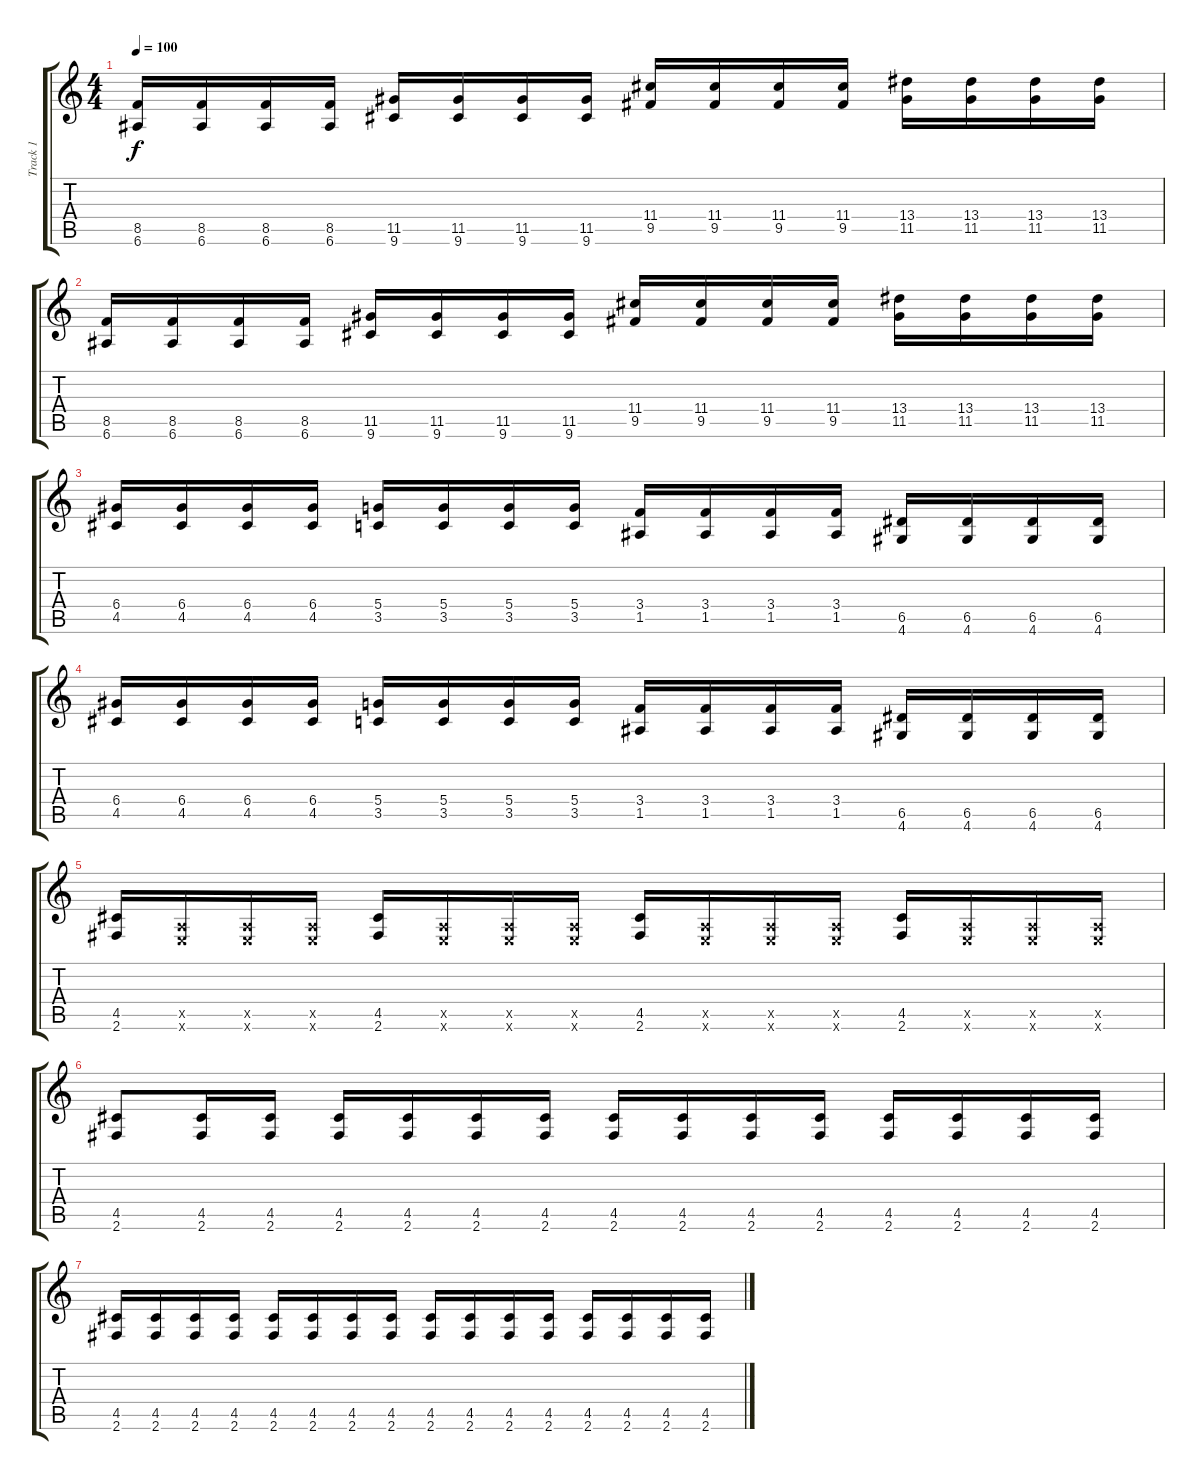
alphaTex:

\track ("Track 1" "Track 1") {instrument electricguitarmuted}
\staff {score tabs}
\tuning (E4 B3 G3 D3 A2 E2) {hide}
\ts (4 4)
\tempo 100
\clef g2
\ks c
(8.5 6.6).16{dy f} (8.5 6.6).16 (8.5 6.6).16 (8.5 6.6).16 (11.5 9.6).16 (11.5 9.6).16 (11.5 9.6).16 (11.5 9.6).16 (11.4 9.5).16 (11.4 9.5).16 (11.4 9.5).16 (11.4 9.5).16 (13.4 11.5).16 (13.4 11.5).16 (13.4 11.5).16 (13.4 11.5).16 |
(8.5 6.6).16 (8.5 6.6).16 (8.5 6.6).16 (8.5 6.6).16 (11.5 9.6).16 (11.5 9.6).16 (11.5 9.6).16 (11.5 9.6).16 (11.4 9.5).16 (11.4 9.5).16 (11.4 9.5).16 (11.4 9.5).16 (13.4 11.5).16 (13.4 11.5).16 (13.4 11.5).16 (13.4 11.5).16 |
(6.4 4.5).16 (6.4 4.5).16 (6.4 4.5).16 (6.4 4.5).16 (5.4 3.5).16 (5.4 3.5).16 (5.4 3.5).16 (5.4 3.5).16 (3.4 1.5).16 (3.4 1.5).16 (3.4 1.5).16 (3.4 1.5).16 (6.5 4.6).16 (6.5 4.6).16 (6.5 4.6).16 (6.5 4.6).16 |
(6.4 4.5).16 (6.4 4.5).16 (6.4 4.5).16 (6.4 4.5).16 (5.4 3.5).16 (5.4 3.5).16 (5.4 3.5).16 (5.4 3.5).16 (3.4 1.5).16 (3.4 1.5).16 (3.4 1.5).16 (3.4 1.5).16 (6.5 4.6).16 (6.5 4.6).16 (6.5 4.6).16 (6.5 4.6).16 |
(4.5 2.6).16 (0.5{x} 0.6{x}).16 (0.5{x} 0.6{x}).16 (0.5{x} 0.6{x}).16 (4.5 2.6).16 (0.5{x} 0.6{x}).16 (0.5{x} 0.6{x}).16 (0.5{x} 0.6{x}).16 (4.5 2.6).16 (0.5{x} 0.6{x}).16 (0.5{x} 0.6{x}).16 (0.5{x} 0.6{x}).16 (4.5 2.6).16 (0.5{x} 0.6{x}).16 (0.5{x} 0.6{x}).16 (0.5{x} 0.6{x}).16 |
(4.5 2.6).8 (4.5 2.6).16 (4.5 2.6).16 (4.5 2.6).16 (4.5 2.6).16 (4.5 2.6).16 (4.5 2.6).16 (4.5 2.6).16 (4.5 2.6).16 (4.5 2.6).16 (4.5 2.6).16 (4.5 2.6).16 (4.5 2.6).16 (4.5 2.6).16 (4.5 2.6).16 |
(4.5 2.6).16 (4.5 2.6).16 (4.5 2.6).16 (4.5 2.6).16 (4.5 2.6).16 (4.5 2.6).16 (4.5 2.6).16 (4.5 2.6).16 (4.5 2.6).16 (4.5 2.6).16 (4.5 2.6).16 (4.5 2.6).16 (4.5 2.6).16 (4.5 2.6).16 (4.5 2.6).16 (4.5 2.6).16
